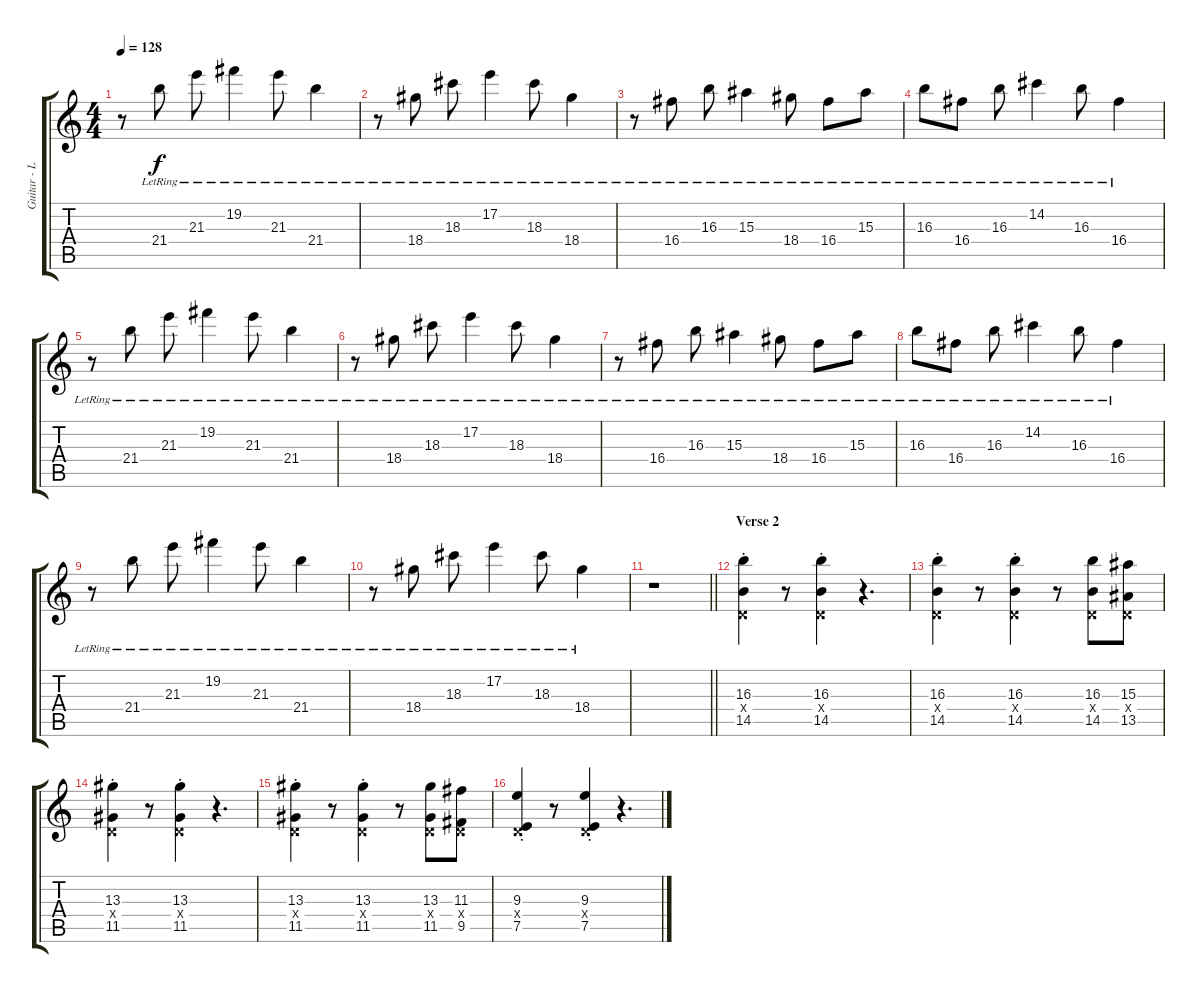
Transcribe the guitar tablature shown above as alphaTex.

\track ("Guitar - Lead" "Guitar - L") {instrument distortionguitar}
\staff {score tabs}
\tuning (E4 B3 G3 D3 A2 E2) {hide}
\ts (4 4)
\tempo 128
\clef g2
\ks c
r.8{dy f} 21.4{lr}.8 21.3{lr}.8 19.2{lr}.4 21.3{lr}.8 21.4{lr}.4 |
r.8 18.4{lr}.8 18.3{lr}.8 17.2{lr}.4 18.3{lr}.8 18.4{lr}.4 |
r.8{balance 2} 16.4{lr}.8 16.3{lr}.8 15.3{lr}.4 18.4{lr}.8 16.4{lr}.8 15.3{lr}.8 |
16.3{lr}.8 16.4{lr}.8{balance 14} 16.3{lr}.8 14.2{lr}.4 16.3{lr}.8 16.4{lr}.4 |
r.8 21.4{lr}.8 21.3{lr}.8 19.2{lr}.4 21.3{lr}.8 21.4{lr}.4 |
r.8 18.4{lr}.8 18.3{lr}.8 17.2{lr}.4 18.3{lr}.8 18.4{lr}.4 |
r.8{balance 2} 16.4{lr}.8 16.3{lr}.8 15.3{lr}.4 18.4{lr}.8 16.4{lr}.8 15.3{lr}.8 |
16.3{lr}.8 16.4{lr}.8{balance 14} 16.3{lr}.8 14.2{lr}.4 16.3{lr}.8 16.4{lr}.4 |
r.8 21.4{lr}.8 21.3{lr}.8 19.2{lr}.4 21.3{lr}.8 21.4{lr}.4 |
r.8 18.4{lr}.8 18.3{lr}.8 17.2{lr}.4 18.3{lr}.8 18.4{lr}.4 |
\barLineRight lightlight
r.1 |
\section ("" "Verse 2")
(16.3{st} 0.4{x} 14.5{st}).4{balance 15 instrument distortionguitar} r.8 (16.3{st} 0.4{x} 14.5{st}).4 r.4{d} |
(16.3{st} 0.4{x} 14.5{st}).4 r.8 (16.3{st} 0.4{x} 14.5{st}).4 r.8 (16.3 0.4{x} 14.5).8 (15.3 0.4{x} 13.5).8 |
(13.3{st} 0.4{x} 11.5{st}).4 r.8 (13.3{st} 0.4{x} 11.5{st}).4 r.4{d} |
(13.3{st} 0.4{x} 11.5{st}).4 r.8 (13.3{st} 0.4{x} 11.5{st}).4 r.8 (13.3 0.4{x} 11.5).8 (11.3 0.4{x} 9.5).8 |
(9.3{st} 0.4{x} 7.5{st}).4 r.8 (9.3{st} 0.4{x} 7.5{st}).4 r.4{d}
